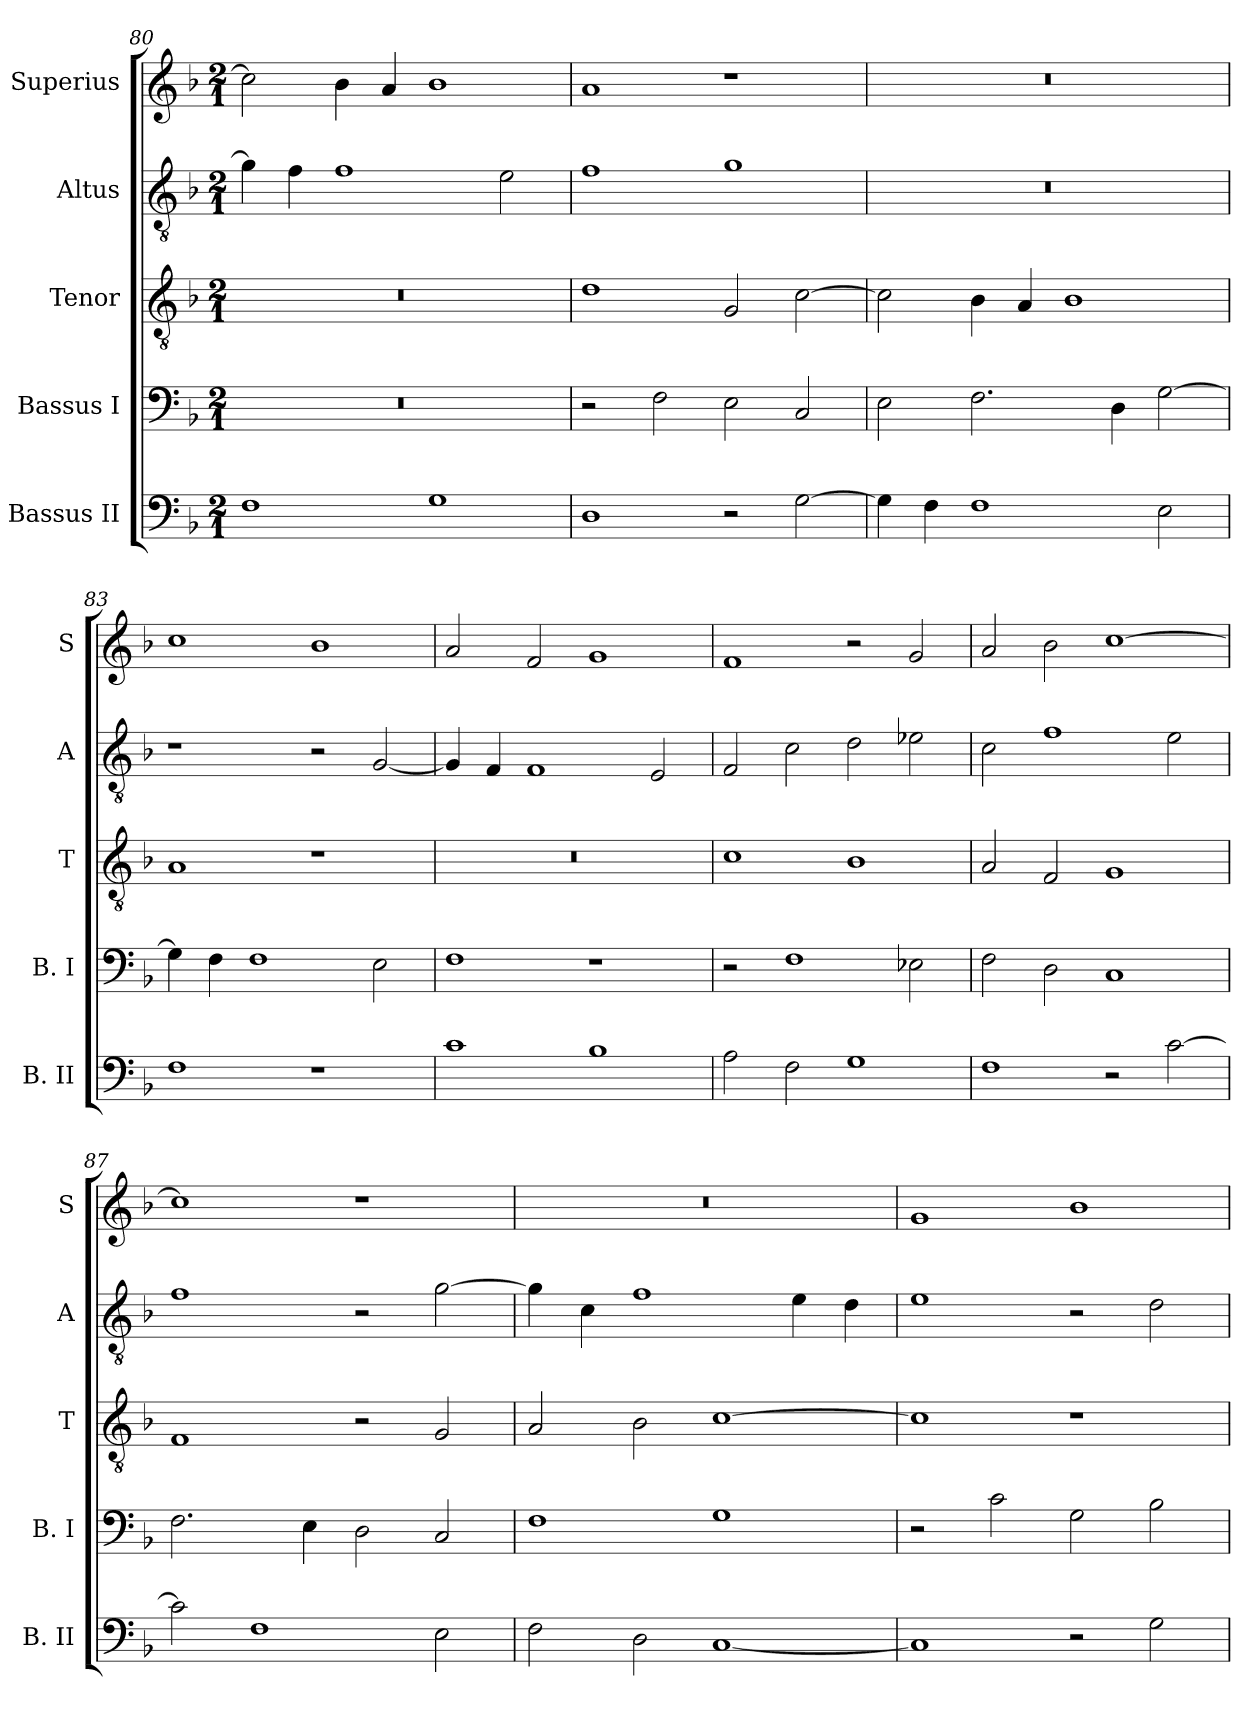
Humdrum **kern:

**kern	**kern	**kern	**kern	**kern
*part5	*part4	*part3	*part2	*part1
*staff5	*staff4	*staff3	*staff2	*staff1
*I"Bassus II	*I"Bassus I	*I"Tenor	*I"Altus	*I"Superius
*I'B. II	*I'B. I	*I'T	*I'A	*I'S
*clefF4	*clefF4	*clefGv2	*clefGv2	*clefG2
*k[b-]	*k[b-]	*k[b-]	*k[b-]	*k[b-]
*F:	*F:	*F:	*F:	*F:
*M2/1	*M2/1	*M2/1	*M2/1	*M2/1
=80	=80	=80	=80	=80
1F	0r	0r	4g]	2cc]
.	.	.	4f	.
.	.	.	1f	4b-
.	.	.	.	4a
1G	.	.	.	1b-
.	.	.	2e	.
=81	=81	=81	=81	=81
1D	2r	1d	1f	1a
.	2F	.	.	.
2r	2E	2G	1g	1r
[2G	2C	[2c	.	.
=82	=82	=82	=82	=82
4G]	2E	2c]	0r	0r
4F	.	.	.	.
1F	2.F	4B-	.	.
.	.	4A	.	.
.	.	1B-	.	.
.	4D	.	.	.
2E	[2G	.	.	.
=83	=83	=83	=83	=83
1F	4G]	1A	1r	1cc
.	4F	.	.	.
.	1F	.	.	.
1r	.	1r	2r	1b-
.	2E	.	[2G	.
=84	=84	=84	=84	=84
1c	1F	0r	4G]	2a
.	.	.	4F	.
.	.	.	1F	2f
1B-	1r	.	.	1g
.	.	.	2E	.
=85	=85	=85	=85	=85
2A	2r	1c	2F	1f
2F	1F	.	2c	.
1G	.	1B-	2d	2r
.	2E-X	.	2e-X	2g
=86	=86	=86	=86	=86
1F	2F	2A	2c	2a
.	2D	2F	1f	2b-
2r	1C	1G	.	[1cc
[2c	.	.	2e	.
=87	=87	=87	=87	=87
2c]	2.F	1F	1f	1cc]
1F	.	.	.	.
.	4E	.	.	.
.	2D	2r	2r	1r
2E	2C	2G	[2g	.
=88	=88	=88	=88	=88
2F	1F	2A	4g]	0r
.	.	.	4c	.
2D	.	2B-	1f	.
[1C	1G	[1c	.	.
.	.	.	4e	.
.	.	.	4d	.
=89	=89	=89	=89	=89
1C]	2r	1c]	1e	1g
.	2c	.	.	.
2r	2G	1r	2r	1b-
2G	2B-	.	2d	.
=	=	=	=	=
*-	*-	*-	*-	*-
